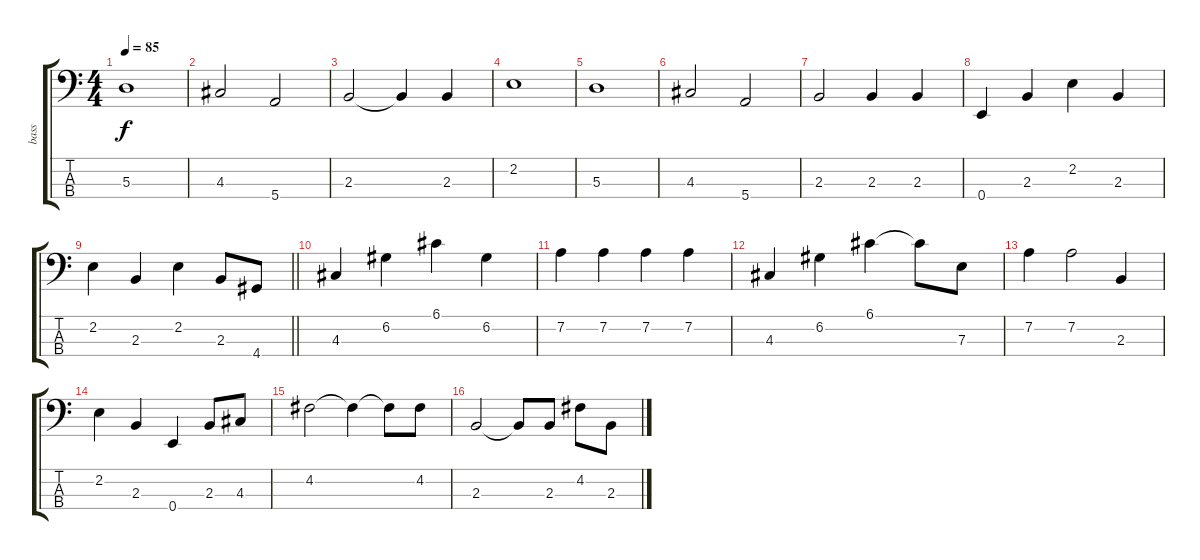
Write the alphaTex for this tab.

\track ("bass" "bass") {instrument acousticbass}
\staff {score tabs}
\tuning (G2 D2 A1 E1) {hide}
\ts (4 4)
\tempo 85
\clef f4
\ks c
5.3.1{dy f} |
4.3.2 5.4.2 |
2.3.2 2.3{t}.4 2.3.4 |
2.2.1 |
5.3.1 |
4.3.2 5.4.2 |
2.3.2 2.3.4 2.3.4 |
0.4.4 2.3.4 2.2.4 2.3.4 |
\barLineRight lightlight
2.2.4 2.3.4 2.2.4 2.3.8 4.4.8 |
4.3.4 6.2.4 6.1.4 6.2.4 |
7.2.4 7.2.4 7.2.4 7.2.4 |
4.3.4 6.2.4 6.1.4 6.1{t}.8 7.3.8 |
7.2.4 7.2.2 2.3.4 |
2.2.4 2.3.4 0.4.4 2.3.8 4.3.8 |
4.2.2 4.2{t}.4 4.2{t}.8 4.2.8 |
2.3.2 2.3{t}.8 2.3.8 4.2.8 2.3.8
